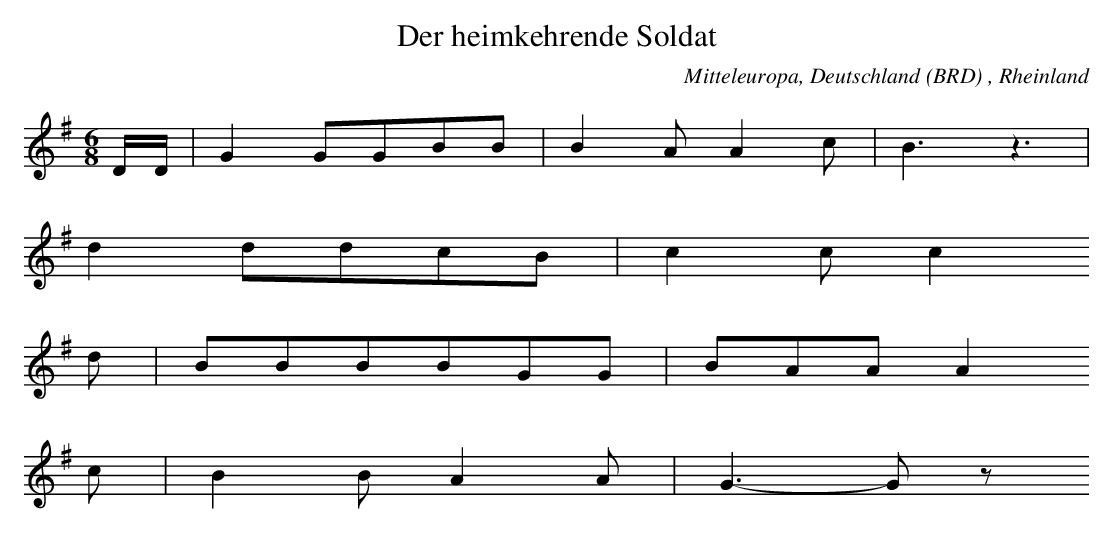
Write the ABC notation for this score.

X:1
T: Der heimkehrende Soldat
O: Mitteleuropa, Deutschland (BRD) , Rheinland
M: 6/8
L: 1/16
K: G
DD | G4G2G2B2B2 | B4A2A4c2 | B6z6 |
d4d2d2c2B2 | c4c2c4
d2 | B2B2B2B2G2G2 | B2A2A2A4
c2 | B4B2A4A2 | G6-G2z2
